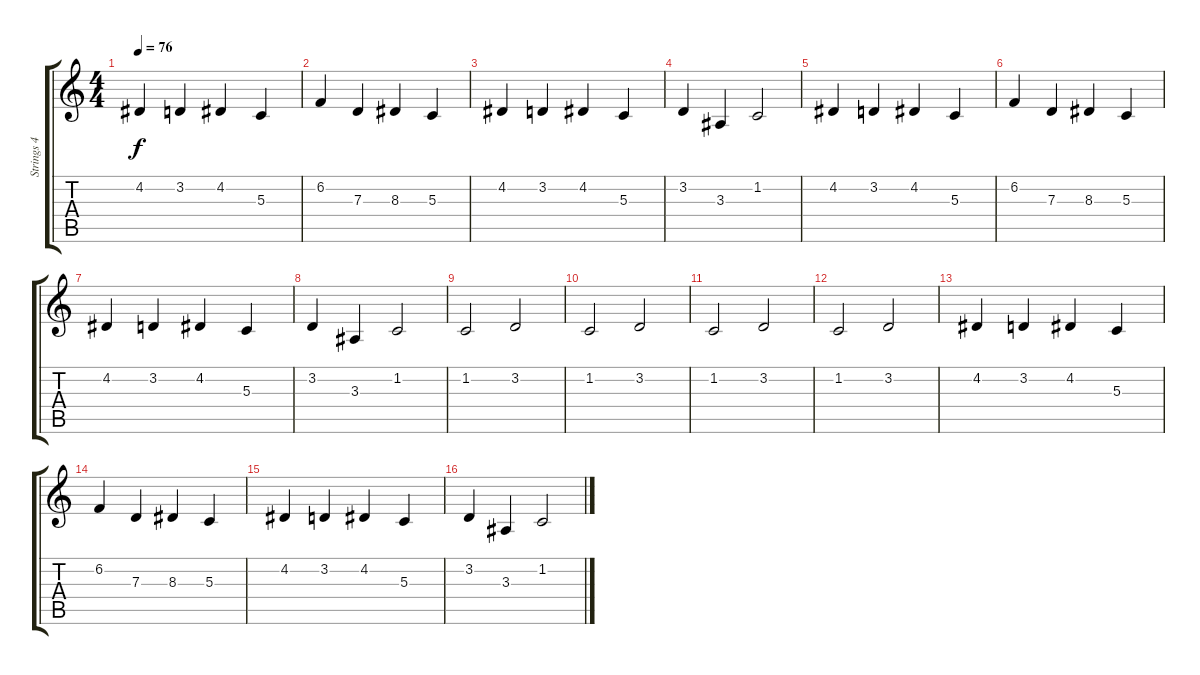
\track ("Strings 4 (Low)" "Strings 4 ") {instrument synthstrings2}
\staff {score tabs}
\tuning (E4 B3 G3 D3 A2 E2) {hide}
\ts (4 4)
\tempo 76
\clef g2
\ks c
4.2.4{dy f} 3.2.4 4.2.4 5.3.4 |
6.2.4 7.3.4 8.3.4 5.3.4 |
4.2.4 3.2.4 4.2.4 5.3.4 |
3.2.4 3.3.4 1.2.2 |
4.2.4 3.2.4 4.2.4 5.3.4 |
6.2.4 7.3.4 8.3.4 5.3.4 |
4.2.4 3.2.4 4.2.4 5.3.4 |
3.2.4 3.3.4 1.2.2 |
1.2.2 3.2.2 |
1.2.2 3.2.2 |
1.2.2 3.2.2 |
1.2.2 3.2.2 |
4.2.4 3.2.4 4.2.4 5.3.4 |
6.2.4 7.3.4 8.3.4 5.3.4 |
4.2.4 3.2.4 4.2.4 5.3.4 |
3.2.4 3.3.4 1.2.2
